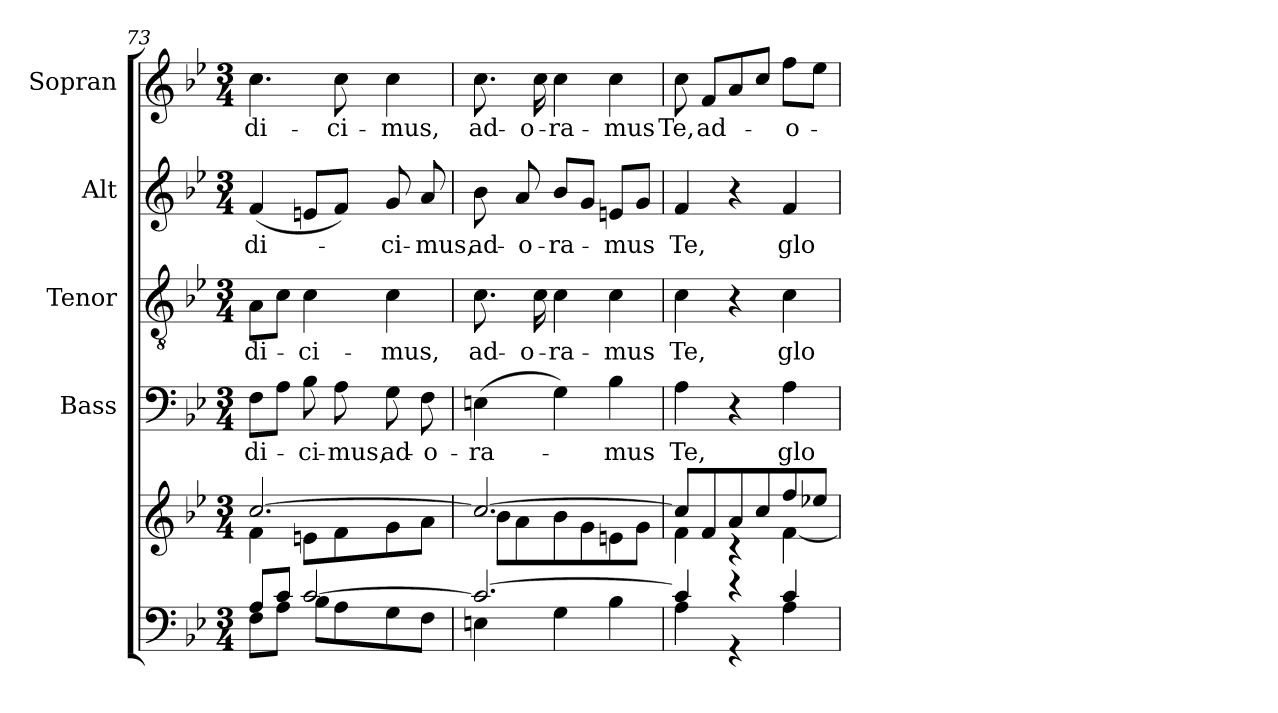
**kern	**kern	**kern	**text	**kern	**text	**kern	**text	**kern	**text
*part5	*part5	*part4	*part4	*part3	*part3	*part2	*part2	*part1	*part1
*staff6	*staff5	*staff4	*staff4	*staff3	*staff3	*staff2	*staff2	*staff1	*staff1
*	*	*I"Bass	*	*I"Tenor	*	*I"Alt	*	*I"Sopran	*
*	*	*I'B.	*	*I'T.	*	*I'A.	*	*I'S.	*
*clefF4	*clefG2	*clefF4	*	*clefGv2	*	*clefG2	*	*clefG2	*
*k[b-e-]	*k[b-e-]	*k[b-e-]	*	*k[b-e-]	*	*k[b-e-]	*	*k[b-e-]	*
*B-:	*B-:	*B-:	*	*B-:	*	*B-:	*	*B-:	*
*M3/4	*M3/4	*M3/4	*	*M3/4	*	*M3/4	*	*M3/4	*
=73	=73	=73	=73	=73	=73	=73	=73	=73	=73
*^	*^	*	*	*	*	*	*	*	*
!	!	!	!	!	!LO:LY:b	!	!LO:LY:b	!	!LO:LY:b	!	!LO:LY:b
8A/L	8F\L	[>2.cc/	4f\	8F\L	-di-	8A\L	-di-	(<4f/	-di-	4.cc\	-di-
8c/J	8A\J	.	.	8A\J	.	8c\J	.	.	.	.	.
!	!	!	!	!	!LO:LY:b	!	!LO:LY:b	!	!	!	!
[>2c/	8B-\L	.	8en\L	8B-\	-ci-	4c\	-ci-	8en/L	.	.	.
!	!	!	!	!	!LO:LY:b	!	!	!	!	!	!LO:LY:b
.	8A\	.	8f\	8A\	-mus,	.	.	8f/J)	.	8cc\	-ci-
!	!	!	!	!	!LO:LY:b	!	!LO:LY:b	!	!LO:LY:b	!	!LO:LY:b
.	8G\	.	8g\	8G\	ad-	4c\	-mus,	8g/	-ci-	4cc\	-mus,
!	!	!	!	!	!LO:LY:b	!	!	!	!LO:LY:b	!	!
.	8F\J	.	8a\J	8F\	-o-	.	.	8a/	-mus,	.	.
=74	=74	=74	=74	=74	=74	=74	=74	=74	=74	=74	=74
!	!	!	!	!	!LO:LY:b	!	!LO:LY:b	!	!LO:LY:b	!	!LO:LY:b
2.c/_	4En\	2.cc/_	8b-\L	(>4En\	-ra-	8.c\	ad-	8b-\	ad-	8.cc\	ad-
!	!	!	!	!	!	!	!	!	!LO:LY:b	!	!
.	.	.	8a\	.	.	.	.	8a/	-o-	.	.
!	!	!	!	!	!	!	!LO:LY:b	!	!	!	!LO:LY:b
.	.	.	.	.	.	16c\	-o-	.	.	16cc\	-o-
!	!	!	!	!	!	!	!LO:LY:b	!	!LO:LY:b	!	!LO:LY:b
.	4G\	.	8b-\	4G\)	.	4c\	-ra-	8b-/L	-ra-	4cc\	-ra-
.	.	.	8g\	.	.	.	.	8g/J	.	.	.
!	!	!	!	!	!LO:LY:b	!	!LO:LY:b	!	!LO:LY:b	!	!LO:LY:b
.	4B-\	.	8en\	4B-\	-mus	4c\	-mus	8en/L	-mus	4cc\	-mus
.	.	.	8g\J	.	.	.	.	8g/J	.	.	.
=75	=75	=75	=75	=75	=75	=75	=75	=75	=75	=75	=75
!	!	!	!	!	!LO:LY:b	!	!LO:LY:b	!	!LO:LY:b	!	!LO:LY:b
4c/]	4A\	8cc/L]	4f\	4A\	Te,	4c\	Te,	4f/	Te,	8cc\	Te,
!	!	!	!	!	!	!	!	!	!	!	!LO:LY:b
.	.	8f/	.	.	.	.	.	.	.	8f/L	ad-
4r	4r	8a/	4rc	4r	.	4r	.	4r	.	8a/	.
.	.	8cc/	.	.	.	.	.	.	.	8cc/J	.
!	!	!	!	!	!LO:LY:b	!	!LO:LY:b	!	!LO:LY:b	!	!LO:LY:b
4c/	4A\	8ff/	[<4f\	4A\	glo-	4c\	glo-	4f/	glo-	8ff\L	-o-
.	.	8ee-X/J	.	.	.	.	.	.	.	8ee-\J	.
*v	*v	*	*	*	*	*	*	*	*	*	*
*	*v	*v	*	*	*	*	*	*	*	*
=	=	=	=	=	=	=	=	=	=
*-	*-	*-	*-	*-	*-	*-	*-	*-	*-
